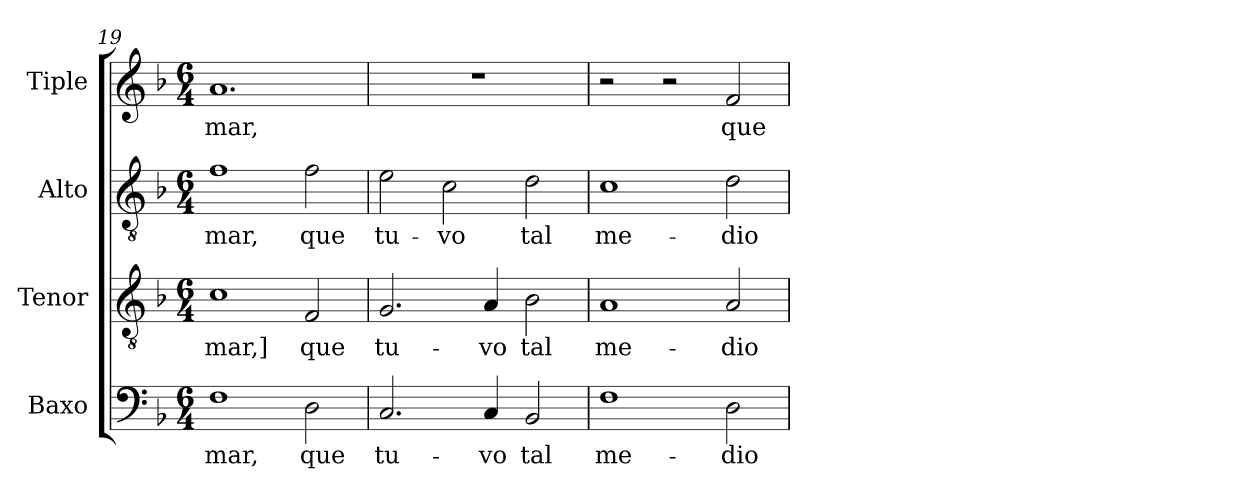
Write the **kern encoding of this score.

**kern	**text	**kern	**text	**kern	**text	**kern	**text
*part4	*part4	*part3	*part3	*part2	*part2	*part1	*part1
*staff4	*staff4	*staff3	*staff3	*staff2	*staff2	*staff1	*staff1
*I"Baxo	*	*I"Tenor	*	*I"Alto	*	*I"Tiple	*
*I'B	*	*I'T	*	*I'T	*	*	*
*clefF4	*	*clefGv2	*	*clefGv2	*	*clefG2	*
*	*	*ITrd7c12	*	*ITrd7c12	*	*	*
*k[b-]	*	*k[b-]	*	*k[b-]	*	*k[b-]	*
*F:	*	*F:	*	*F:	*	*F:	*
*M6/4	*	*M6/4	*	*M6/4	*	*M6/4	*
=19	=19	=19	=19	=19	=19	=19	=19
!	!LO:LY:b	!	!LO:LY:b	!	!LO:LY:b	!	!LO:LY:b
1F	-mar,	1C	-mar,]	1F	-mar,	1.a	-mar,
!	!LO:LY:b	!	!LO:LY:b	!	!LO:LY:b	!	!
2D\	que	2FF/	que	2F\	que	.	.
=20	=20	=20	=20	=20	=20	=20	=20
!	!LO:LY:b	!	!LO:LY:b	!	!LO:LY:b	!LO:N:vis=1	!
2.C/	tu-	2.GG/	tu-	2E\	tu-	1.r	.
!	!	!	!	!	!LO:LY:b	!	!
.	.	.	.	2C\	-vo	.	.
!	!LO:LY:b	!	!LO:LY:b	!	!	!	!
4C/	-vo	4AA/	-vo	.	.	.	.
!	!LO:LY:b	!	!LO:LY:b	!	!LO:LY:b	!	!
2BB-/	tal	2BB-\	tal	2D\	tal	.	.
=21	=21	=21	=21	=21	=21	=21	=21
!	!LO:LY:b	!	!LO:LY:b	!	!LO:LY:b	!	!
1F	me-	1AA	me-	1C	me-	2r	.
.	.	.	.	.	.	2r	.
!	!LO:LY:b	!	!LO:LY:b	!	!LO:LY:b	!	!LO:LY:b
2D\	-dio	2AA/	-dio	2D\	-dio	2f/	que
=	=	=	=	=	=	=	=
*-	*-	*-	*-	*-	*-	*-	*-
